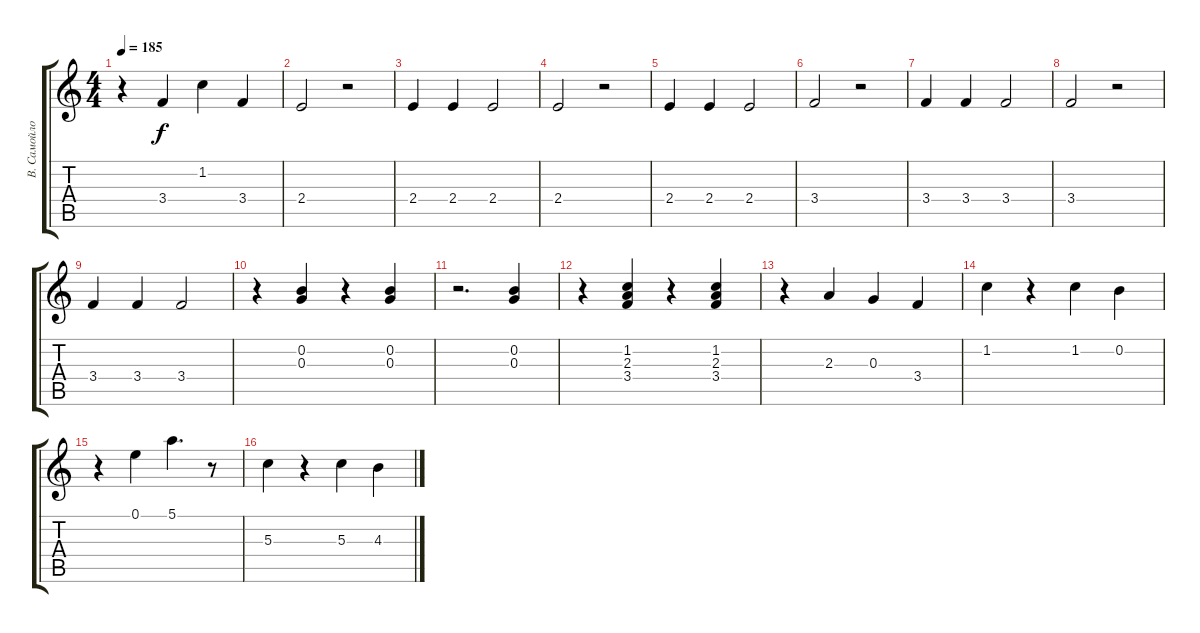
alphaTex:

\track ("В. Самойлов" "В. Самойло") {instrument distortionguitar}
\staff {score tabs}
\tuning (E4 B3 G3 D3 A2 E2) {hide}
\ts (4 4)
\tempo 185
\clef g2
\ks c
r.4{dy f} 3.4.4 1.2.4 3.4.4 |
2.4.2 r.2 |
2.4.4 2.4.4 2.4.2 |
2.4.2 r.2 |
2.4.4 2.4.4 2.4.2 |
3.4.2 r.2 |
3.4.4 3.4.4 3.4.2 |
3.4.2 r.2 |
3.4.4 3.4.4 3.4.2 |
r.4 (0.2 0.3).4 r.4 (0.2 0.3).4 |
r.2{d} (0.2 0.3).4 |
r.4 (1.2 2.3 3.4).4 r.4 (1.2 2.3 3.4).4 |
r.4 2.3.4 0.3.4 3.4.4 |
1.2.4 r.4 1.2.4 0.2.4 |
r.4 0.1.4 5.1.4{d} r.8 |
5.3.4 r.4 5.3.4 4.3.4
